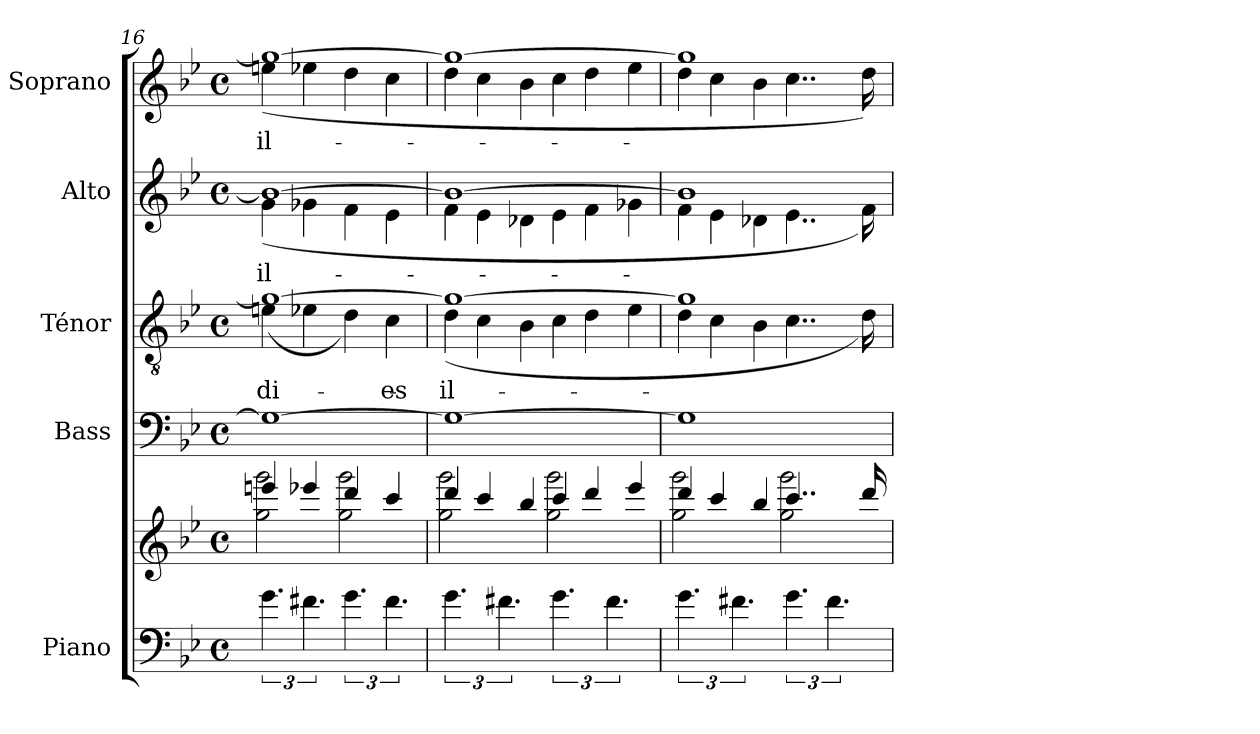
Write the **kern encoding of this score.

**kern	**kern	**kern	**kern	**text	**kern	**text	**kern	**text
*part5	*part5	*part4	*part3	*part3	*part2	*part2	*part1	*part1
*staff6	*staff5	*staff4	*staff3	*staff3	*staff2	*staff2	*staff1	*staff1
*I"Piano	*	*I"Bass	*I"Ténor	*	*I"Alto	*	*I"Soprano	*
*I'Pno.	*	*I'B.	*I'T.	*	*I'A.	*	*I'S.	*
*clefF4	*clefG2	*clefF4	*clefGv2	*	*clefG2	*	*clefG2	*
*	*	*	*	*	*ITrd2c3	*	*	*
*k[b-e-]	*k[b-e-]	*k[b-e-]	*k[b-e-]	*	*k[f#]	*	*k[b-e-]	*
*M4/4	*M4/4	*M4/4	*M4/4	*	*M4/4	*	*M4/4	*
*met(c)	*met(c)	*met(c)	*met(c)	*	*met(c)	*	*met(c)	*
=16	=16	=16	=16	=16	=16	=16	=16	=16
*	*^	*	*^	*	*^	*	*^	*
6.g\	4eeen/	2gg\ 2ggg\	1G_	1g_	(4en\	di-	1gi_	(4ei\	il-	1gg_	(4een\	il-
6.f#X\	4eee-X/	.	.	.	4e-X\	.	.	4e-Xi\	.	.	4ee-X\	.
6.g\	4ddd/	2gg\ 2ggg\	.	.	4d\)	.	.	4di\	.	.	4dd\	.
6.f#\	4ccc/	.	.	.	4c\	-es	.	4ci\	.	.	4cc\	.
=17	=17	=17	=17	=17	=17	=17	=17	=17	=17	=17	=17	=17
*	*Xtuplet	*	*	*	*Xtuplet	*	*	*Xtuplet	*	*	*Xtuplet	*
6.g\	6ddd/	2gg\ 2ggg\	1G_	1g_	(6d\	il-	1gi_	6di\	.	1gg_	6dd\	.
.	6ccc/	.	.	.	6c\	.	.	6ci\	.	.	6cc\	.
6.f#X\	.	.	.	.	.	.	.	.	.	.	.	.
.	6bb-/	.	.	.	6B-\	.	.	6B-Xi\	.	.	6b-\	.
6.g\	6ccc/	2gg\ 2ggg\	.	.	6c\	.	.	6ci\	.	.	6cc\	.
.	6ddd/	.	.	.	6d\	.	.	6di\	.	.	6dd\	.
6.f#\	.	.	.	.	.	.	.	.	.	.	.	.
.	6eee-/	.	.	.	6e-\	.	.	6e-Xi\	.	.	6ee-\	.
!!LO:PB:g=z	!!
=18	=18	=18	=18	=18	=18	=18	=18	=18	=18	=18	=18	=18
6.g\	6ddd/	2gg\ 2ggg\	1G]	1g]	6d\	.	1gi]	6di\	.	1gg]	6dd\	.
.	6ccc/	.	.	.	6c\	.	.	6ci\	.	.	6cc\	.
6.f#X\	.	.	.	.	.	.	.	.	.	.	.	.
.	6bb-/	.	.	.	6B-\	.	.	6B-Xi\	.	.	6b-\	.
6.g\	4..ccc/	2gg\ 2ggg\	.	.	4..c\	.	.	4..ci\	.	.	4..cc\	.
6.f#\	.	.	.	.	.	.	.	.	.	.	.	.
.	16ddd/	.	.	.	16d\)	.	.	16di\)	.	.	16dd\)	.
*	*	*	*	*v	*v	*	*	*	*	*v	*v	*
*	*v	*v	*	*	*	*v	*v	*	*	*
=	=	=	=	=	=	=	=	=
*-	*-	*-	*-	*-	*-	*-	*-	*-
